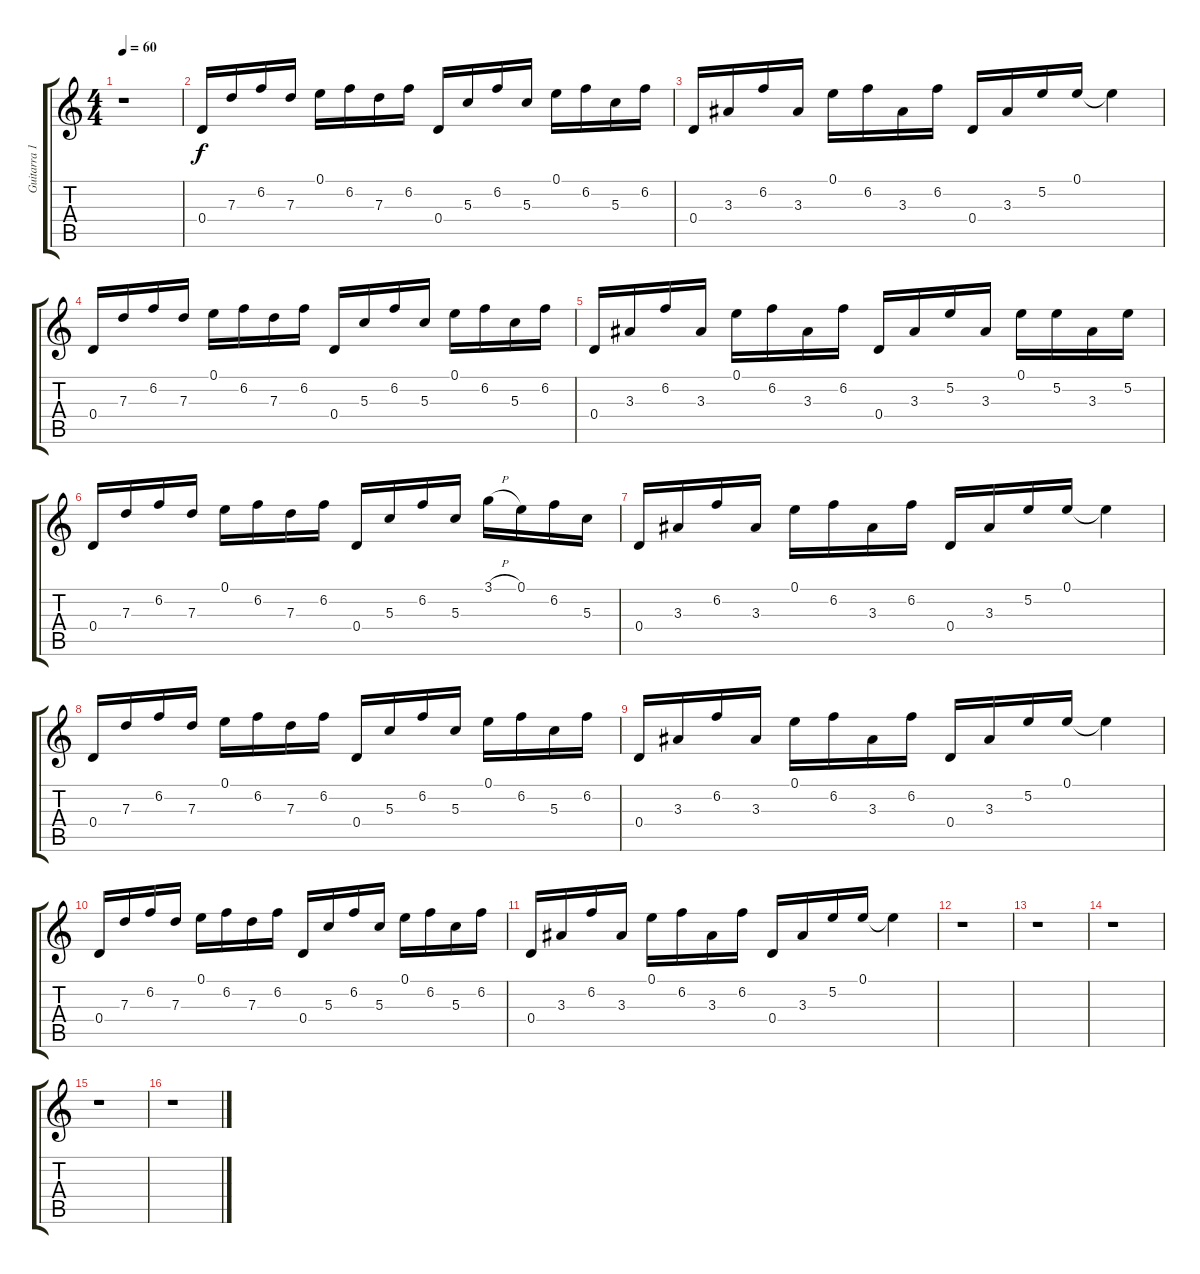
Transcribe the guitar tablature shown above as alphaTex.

\track ("Guitarra 1" "Guitarra 1") {instrument acousticguitarsteel}
\staff {score tabs}
\tuning (E4 B3 G3 D3 A2 D2) {hide}
\ts (4 4)
\tempo 60
\clef g2
\ks c
r.1{dy f} |
0.4.16 7.3.16 6.2.16 7.3.16 0.1.16 6.2.16 7.3.16 6.2.16 0.4.16 5.3.16 6.2.16 5.3.16 0.1.16 6.2.16 5.3.16 6.2.16 |
0.4.16 3.3.16 6.2.16 3.3.16 0.1.16 6.2.16 3.3.16 6.2.16 0.4.16 3.3.16 5.2.16 0.1.16 0.1{t}.4 |
0.4.16 7.3.16 6.2.16 7.3.16 0.1.16 6.2.16 7.3.16 6.2.16 0.4.16 5.3.16 6.2.16 5.3.16 0.1.16 6.2.16 5.3.16 6.2.16 |
0.4.16 3.3.16 6.2.16 3.3.16 0.1.16 6.2.16 3.3.16 6.2.16 0.4.16 3.3.16 5.2.16 3.3.16 0.1.16 5.2.16 3.3.16 5.2.16 |
0.4.16 7.3.16 6.2.16 7.3.16 0.1.16 6.2.16 7.3.16 6.2.16 0.4.16 5.3.16 6.2.16 5.3.16 3.1{h}.16 0.1.16 6.2.16 5.3.16 |
0.4.16 3.3.16 6.2.16 3.3.16 0.1.16 6.2.16 3.3.16 6.2.16 0.4.16 3.3.16 5.2.16 0.1.16 0.1{t}.4 |
0.4.16 7.3.16 6.2.16 7.3.16 0.1.16 6.2.16 7.3.16 6.2.16 0.4.16 5.3.16 6.2.16 5.3.16 0.1.16 6.2.16 5.3.16 6.2.16 |
0.4.16 3.3.16 6.2.16 3.3.16 0.1.16 6.2.16 3.3.16 6.2.16 0.4.16 3.3.16 5.2.16 0.1.16 0.1{t}.4 |
0.4.16 7.3.16 6.2.16 7.3.16 0.1.16 6.2.16 7.3.16 6.2.16 0.4.16 5.3.16 6.2.16 5.3.16 0.1.16 6.2.16 5.3.16 6.2.16 |
0.4.16 3.3.16 6.2.16 3.3.16 0.1.16 6.2.16 3.3.16 6.2.16 0.4.16 3.3.16 5.2.16 0.1.16 0.1{t}.4 |
r.1 |
r.1 |
r.1 |
r.1 |
r.1
